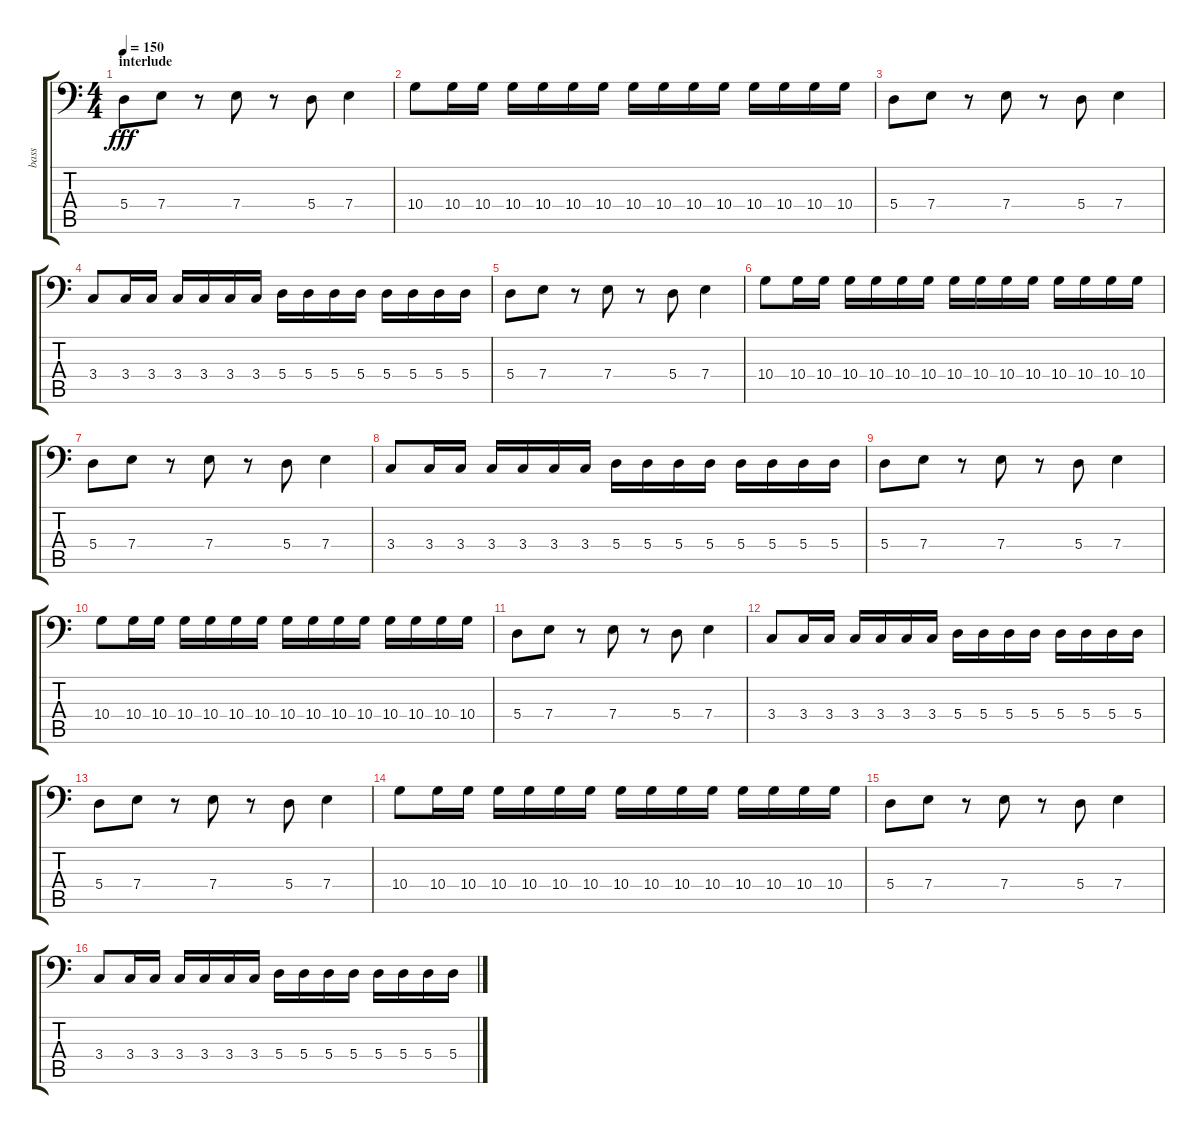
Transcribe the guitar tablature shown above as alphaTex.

\track ("bass" "bass") {instrument electricbassfinger}
\staff {score tabs}
\tuning (C3 G2 D2 A1 E1 B0) {hide}
\ts (4 4)
\section ("" "interlude")
\tempo 150
\clef f4
\ks c
5.4.8{dy fff} 7.4.8 r.8 7.4.8 r.8 5.4.8 7.4.4 |
10.4.8 10.4.16 10.4.16 10.4.16 10.4.16 10.4.16 10.4.16 10.4.16 10.4.16 10.4.16 10.4.16 10.4.16 10.4.16 10.4.16 10.4.16 |
5.4.8 7.4.8 r.8 7.4.8 r.8 5.4.8 7.4.4 |
3.4.8 3.4.16 3.4.16 3.4.16 3.4.16 3.4.16 3.4.16 5.4.16 5.4.16 5.4.16 5.4.16 5.4.16 5.4.16 5.4.16 5.4.16 |
5.4.8 7.4.8 r.8 7.4.8 r.8 5.4.8 7.4.4 |
10.4.8 10.4.16 10.4.16 10.4.16 10.4.16 10.4.16 10.4.16 10.4.16 10.4.16 10.4.16 10.4.16 10.4.16 10.4.16 10.4.16 10.4.16 |
5.4.8 7.4.8 r.8 7.4.8 r.8 5.4.8 7.4.4 |
3.4.8 3.4.16 3.4.16 3.4.16 3.4.16 3.4.16 3.4.16 5.4.16 5.4.16 5.4.16 5.4.16 5.4.16 5.4.16 5.4.16 5.4.16 |
5.4.8 7.4.8 r.8 7.4.8 r.8 5.4.8 7.4.4 |
10.4.8 10.4.16 10.4.16 10.4.16 10.4.16 10.4.16 10.4.16 10.4.16 10.4.16 10.4.16 10.4.16 10.4.16 10.4.16 10.4.16 10.4.16 |
5.4.8 7.4.8 r.8 7.4.8 r.8 5.4.8 7.4.4 |
3.4.8 3.4.16 3.4.16 3.4.16 3.4.16 3.4.16 3.4.16 5.4.16 5.4.16 5.4.16 5.4.16 5.4.16 5.4.16 5.4.16 5.4.16 |
5.4.8 7.4.8 r.8 7.4.8 r.8 5.4.8 7.4.4 |
10.4.8 10.4.16 10.4.16 10.4.16 10.4.16 10.4.16 10.4.16 10.4.16 10.4.16 10.4.16 10.4.16 10.4.16 10.4.16 10.4.16 10.4.16 |
5.4.8 7.4.8 r.8 7.4.8 r.8 5.4.8 7.4.4 |
3.4.8 3.4.16 3.4.16 3.4.16 3.4.16 3.4.16 3.4.16 5.4.16 5.4.16 5.4.16 5.4.16 5.4.16 5.4.16 5.4.16 5.4.16
